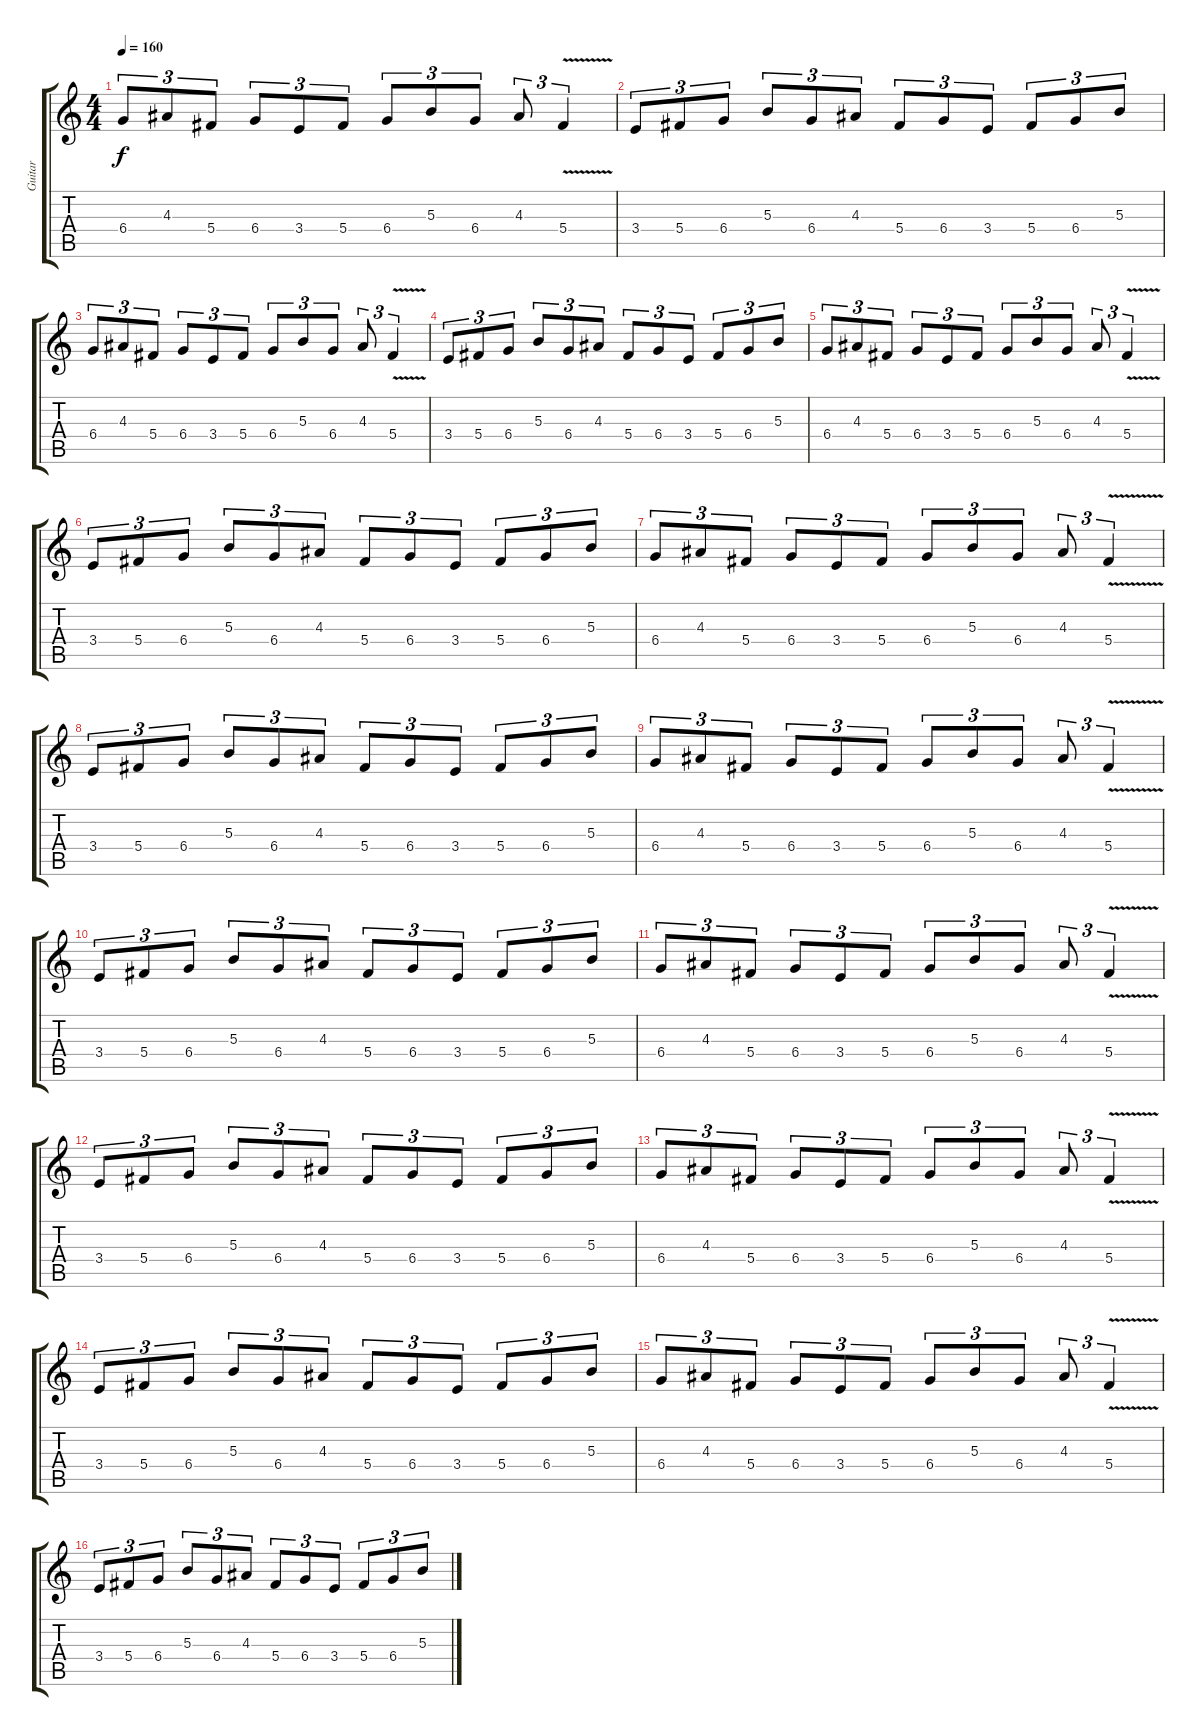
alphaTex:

\track ("Guitar" "Guitar") {instrument overdrivenguitar}
\staff {score tabs}
\tuning (Eb4 Bb3 Gb3 Db3 Ab2 Eb2) {hide}
\ts (4 4)
\tempo 160
\clef g2
\ks c
6.4.8{tu (3 2) dy f} 4.3.8{tu (3 2)} 5.4.8{tu (3 2)} 6.4.8{tu (3 2)} 3.4.8{tu (3 2)} 5.4.8{tu (3 2)} 6.4.8{tu (3 2)} 5.3.8{tu (3 2)} 6.4.8{tu (3 2)} 4.3.8{tu (3 2)} 5.4{v}.4{tu (3 2)} |
3.4.8{tu (3 2)} 5.4.8{tu (3 2)} 6.4.8{tu (3 2)} 5.3.8{tu (3 2)} 6.4.8{tu (3 2)} 4.3.8{tu (3 2)} 5.4.8{tu (3 2)} 6.4.8{tu (3 2)} 3.4.8{tu (3 2)} 5.4.8{tu (3 2)} 6.4.8{tu (3 2)} 5.3.8{tu (3 2)} |
6.4.8{tu (3 2)} 4.3.8{tu (3 2)} 5.4.8{tu (3 2)} 6.4.8{tu (3 2)} 3.4.8{tu (3 2)} 5.4.8{tu (3 2)} 6.4.8{tu (3 2)} 5.3.8{tu (3 2)} 6.4.8{tu (3 2)} 4.3.8{tu (3 2)} 5.4{v}.4{tu (3 2)} |
3.4.8{tu (3 2)} 5.4.8{tu (3 2)} 6.4.8{tu (3 2)} 5.3.8{tu (3 2)} 6.4.8{tu (3 2)} 4.3.8{tu (3 2)} 5.4.8{tu (3 2)} 6.4.8{tu (3 2)} 3.4.8{tu (3 2)} 5.4.8{tu (3 2)} 6.4.8{tu (3 2)} 5.3.8{tu (3 2)} |
6.4.8{tu (3 2)} 4.3.8{tu (3 2)} 5.4.8{tu (3 2)} 6.4.8{tu (3 2)} 3.4.8{tu (3 2)} 5.4.8{tu (3 2)} 6.4.8{tu (3 2)} 5.3.8{tu (3 2)} 6.4.8{tu (3 2)} 4.3.8{tu (3 2)} 5.4{v}.4{tu (3 2)} |
3.4.8{tu (3 2)} 5.4.8{tu (3 2)} 6.4.8{tu (3 2)} 5.3.8{tu (3 2)} 6.4.8{tu (3 2)} 4.3.8{tu (3 2)} 5.4.8{tu (3 2)} 6.4.8{tu (3 2)} 3.4.8{tu (3 2)} 5.4.8{tu (3 2)} 6.4.8{tu (3 2)} 5.3.8{tu (3 2)} |
6.4.8{tu (3 2)} 4.3.8{tu (3 2)} 5.4.8{tu (3 2)} 6.4.8{tu (3 2)} 3.4.8{tu (3 2)} 5.4.8{tu (3 2)} 6.4.8{tu (3 2)} 5.3.8{tu (3 2)} 6.4.8{tu (3 2)} 4.3.8{tu (3 2)} 5.4{v}.4{tu (3 2)} |
3.4.8{tu (3 2)} 5.4.8{tu (3 2)} 6.4.8{tu (3 2)} 5.3.8{tu (3 2)} 6.4.8{tu (3 2)} 4.3.8{tu (3 2)} 5.4.8{tu (3 2)} 6.4.8{tu (3 2)} 3.4.8{tu (3 2)} 5.4.8{tu (3 2)} 6.4.8{tu (3 2)} 5.3.8{tu (3 2)} |
6.4.8{tu (3 2)} 4.3.8{tu (3 2)} 5.4.8{tu (3 2)} 6.4.8{tu (3 2)} 3.4.8{tu (3 2)} 5.4.8{tu (3 2)} 6.4.8{tu (3 2)} 5.3.8{tu (3 2)} 6.4.8{tu (3 2)} 4.3.8{tu (3 2)} 5.4{v}.4{tu (3 2)} |
3.4.8{tu (3 2)} 5.4.8{tu (3 2)} 6.4.8{tu (3 2)} 5.3.8{tu (3 2)} 6.4.8{tu (3 2)} 4.3.8{tu (3 2)} 5.4.8{tu (3 2)} 6.4.8{tu (3 2)} 3.4.8{tu (3 2)} 5.4.8{tu (3 2)} 6.4.8{tu (3 2)} 5.3.8{tu (3 2)} |
6.4.8{tu (3 2)} 4.3.8{tu (3 2)} 5.4.8{tu (3 2)} 6.4.8{tu (3 2)} 3.4.8{tu (3 2)} 5.4.8{tu (3 2)} 6.4.8{tu (3 2)} 5.3.8{tu (3 2)} 6.4.8{tu (3 2)} 4.3.8{tu (3 2)} 5.4{v}.4{tu (3 2)} |
3.4.8{tu (3 2)} 5.4.8{tu (3 2)} 6.4.8{tu (3 2)} 5.3.8{tu (3 2)} 6.4.8{tu (3 2)} 4.3.8{tu (3 2)} 5.4.8{tu (3 2)} 6.4.8{tu (3 2)} 3.4.8{tu (3 2)} 5.4.8{tu (3 2)} 6.4.8{tu (3 2)} 5.3.8{tu (3 2)} |
6.4.8{tu (3 2)} 4.3.8{tu (3 2)} 5.4.8{tu (3 2)} 6.4.8{tu (3 2)} 3.4.8{tu (3 2)} 5.4.8{tu (3 2)} 6.4.8{tu (3 2)} 5.3.8{tu (3 2)} 6.4.8{tu (3 2)} 4.3.8{tu (3 2)} 5.4{v}.4{tu (3 2)} |
3.4.8{tu (3 2)} 5.4.8{tu (3 2)} 6.4.8{tu (3 2)} 5.3.8{tu (3 2)} 6.4.8{tu (3 2)} 4.3.8{tu (3 2)} 5.4.8{tu (3 2)} 6.4.8{tu (3 2)} 3.4.8{tu (3 2)} 5.4.8{tu (3 2)} 6.4.8{tu (3 2)} 5.3.8{tu (3 2)} |
6.4.8{tu (3 2)} 4.3.8{tu (3 2)} 5.4.8{tu (3 2)} 6.4.8{tu (3 2)} 3.4.8{tu (3 2)} 5.4.8{tu (3 2)} 6.4.8{tu (3 2)} 5.3.8{tu (3 2)} 6.4.8{tu (3 2)} 4.3.8{tu (3 2)} 5.4{v}.4{tu (3 2)} |
3.4.8{tu (3 2)} 5.4.8{tu (3 2)} 6.4.8{tu (3 2)} 5.3.8{tu (3 2)} 6.4.8{tu (3 2)} 4.3.8{tu (3 2)} 5.4.8{tu (3 2)} 6.4.8{tu (3 2)} 3.4.8{tu (3 2)} 5.4.8{tu (3 2)} 6.4.8{tu (3 2)} 5.3.8{tu (3 2)}
